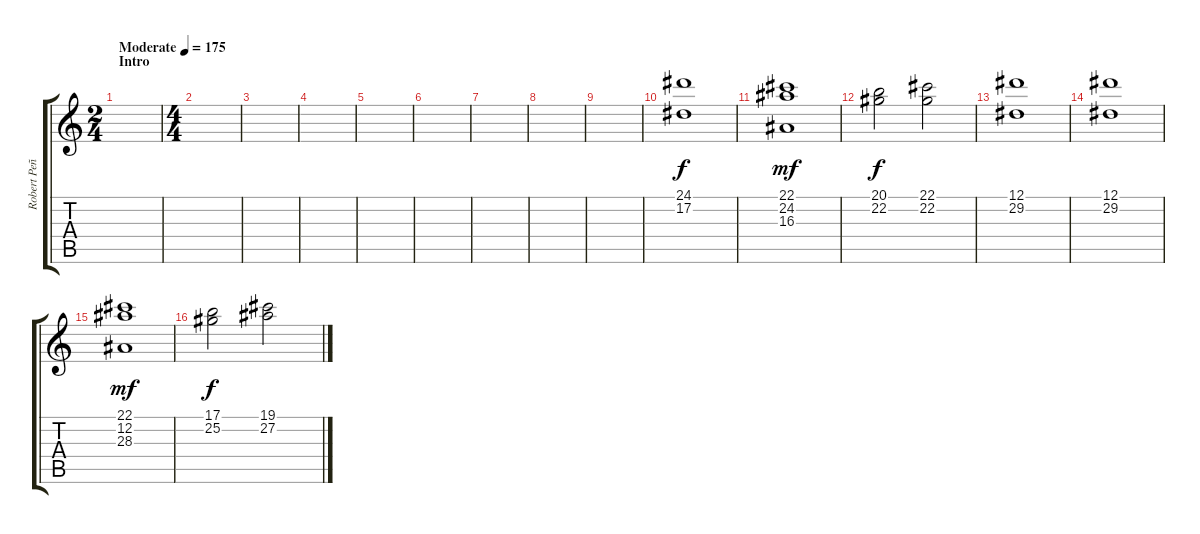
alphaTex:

\track ("Robert Peña de Kamus, Keyboard" "Robert Peñ") {instrument stringensemble1}
\staff {score tabs}
\tuning (Eb4 Bb3 Gb3 Db3 Ab2 Eb2) {hide}
\ts (2 4)
\section ("" "Intro")
\tempo (175 "Moderate")
\clef g2
\ks c
|
\ts (4 4)
|
|
|
|
|
|
|
|
(24.1 17.2).1 |
(22.1 24.2 16.3).1{dy mf} |
(20.1 22.2).2{dy f} (22.1 22.2).2 |
(12.1 29.2).1 |
(12.1 29.2).1 |
(22.1 12.2 28.3).1{dy mf} |
(17.1 25.2).2{dy f} (19.1 27.2).2
